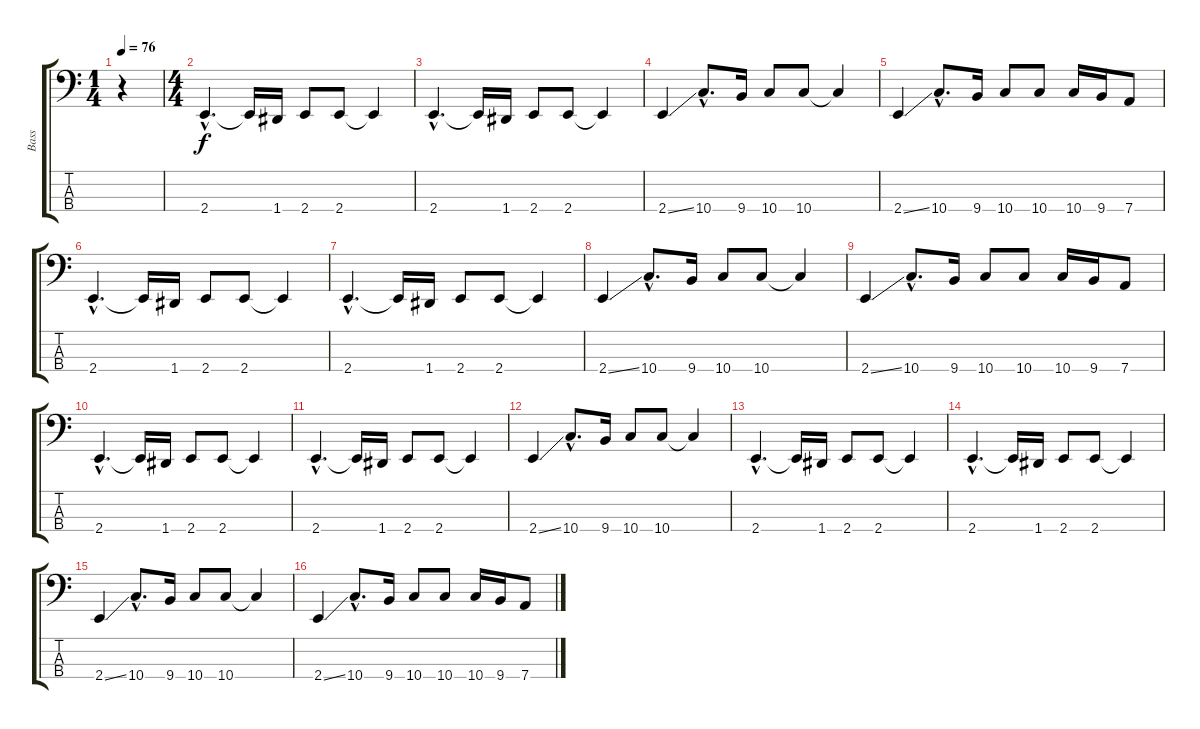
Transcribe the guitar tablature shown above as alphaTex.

\track ("Bass" "Bass") {instrument electricbassfinger}
\staff {score tabs}
\tuning (G2 D2 A1 D1) {hide}
\ts (1 4)
\tempo 76
\clef f4
\ks c
r.4{dy f instrument electricbassfinger} |
\ts (4 4)
2.4{hac}.4{d} 2.4{t}.16 1.4.16 2.4.8 2.4.8 2.4{t}.4 |
2.4{hac}.4{d} 2.4{t}.16 1.4.16 2.4.8 2.4.8 2.4{t}.4 |
2.4{ss}.4 10.4{hac}.8{d} 9.4.16 10.4.8 10.4.8 10.4{t}.4 |
2.4{ss}.4 10.4{hac}.8{d} 9.4.16 10.4.8 10.4.8 10.4.16 9.4.16 7.4.8 |
2.4{hac}.4{d} 2.4{t}.16 1.4.16 2.4.8 2.4.8 2.4{t}.4 |
2.4{hac}.4{d} 2.4{t}.16 1.4.16 2.4.8 2.4.8 2.4{t}.4 |
2.4{ss}.4 10.4{hac}.8{d} 9.4.16 10.4.8 10.4.8 10.4{t}.4 |
2.4{ss}.4 10.4{hac}.8{d} 9.4.16 10.4.8 10.4.8 10.4.16 9.4.16 7.4.8 |
2.4{hac}.4{d} 2.4{t}.16 1.4.16 2.4.8 2.4.8 2.4{t}.4 |
2.4{hac}.4{d} 2.4{t}.16 1.4.16 2.4.8 2.4.8 2.4{t}.4 |
2.4{ss}.4 10.4{hac}.8{d} 9.4.16 10.4.8 10.4.8 10.4{t}.4 |
2.4{hac}.4{d} 2.4{t}.16 1.4.16 2.4.8 2.4.8 2.4{t}.4 |
2.4{hac}.4{d} 2.4{t}.16 1.4.16 2.4.8 2.4.8 2.4{t}.4 |
2.4{ss}.4 10.4{hac}.8{d} 9.4.16 10.4.8 10.4.8 10.4{t}.4 |
2.4{ss}.4 10.4{hac}.8{d} 9.4.16 10.4.8 10.4.8 10.4.16 9.4.16 7.4.8
